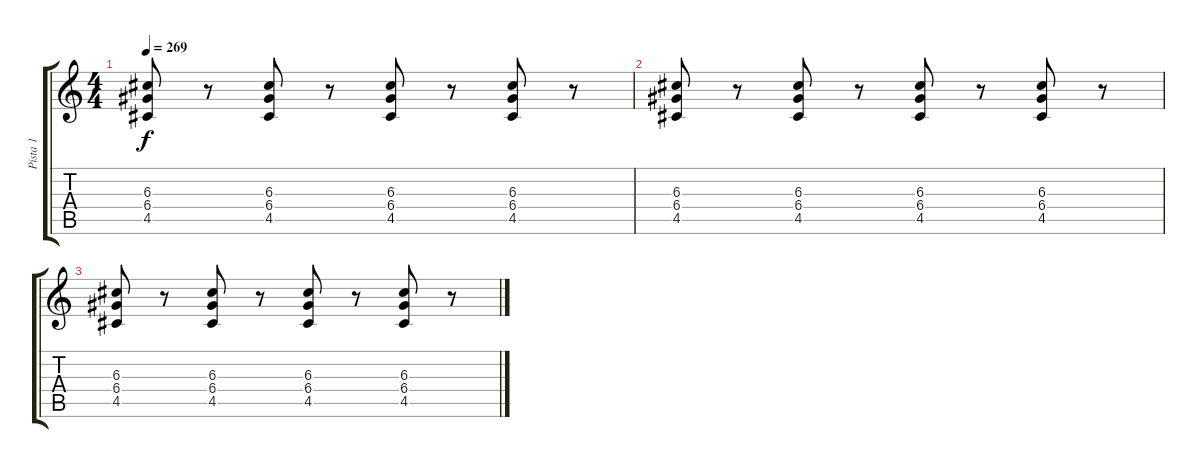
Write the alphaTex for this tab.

\track ("Pista 1" "Pista 1") {instrument distortionguitar}
\staff {score tabs}
\tuning (E4 B3 G3 D3 A2 E2) {hide}
\ts (4 4)
\tempo 269
\clef g2
\ks c
(6.3 6.4 4.5).8{dy f} r.8 (6.3 6.4 4.5).8 r.8 (6.3 6.4 4.5).8 r.8 (6.3 6.4 4.5).8 r.8 |
(6.3 6.4 4.5).8 r.8 (6.3 6.4 4.5).8 r.8 (6.3 6.4 4.5).8 r.8 (6.3 6.4 4.5).8 r.8 |
(6.3 6.4 4.5).8 r.8 (6.3 6.4 4.5).8 r.8 (6.3 6.4 4.5).8 r.8 (6.3 6.4 4.5).8 r.8
